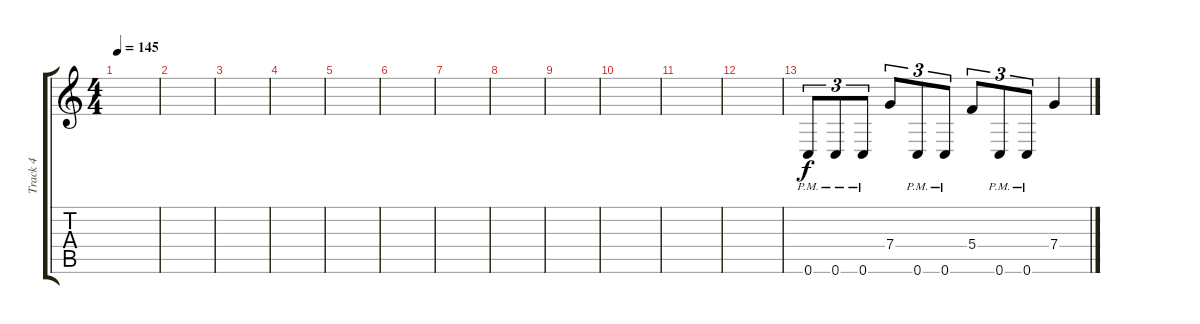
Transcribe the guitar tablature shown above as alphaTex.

\track ("Track 4" "Track 4") {instrument distortionguitar}
\staff {score tabs}
\tuning (D4 A3 F3 C3 G2 C2) {hide}
\ts (4 4)
\tempo 145
\clef g2
\ks c
|
|
|
|
|
|
|
|
|
|
|
|
0.6{pm}.8{tu (3 2)} 0.6{pm}.8{tu (3 2)} 0.6{pm}.8{tu (3 2)} 7.4.8{tu (3 2)} 0.6{pm}.8{tu (3 2)} 0.6{pm}.8{tu (3 2)} 5.4.8{tu (3 2)} 0.6{pm}.8{tu (3 2)} 0.6{pm}.8{tu (3 2)} 7.4.4
